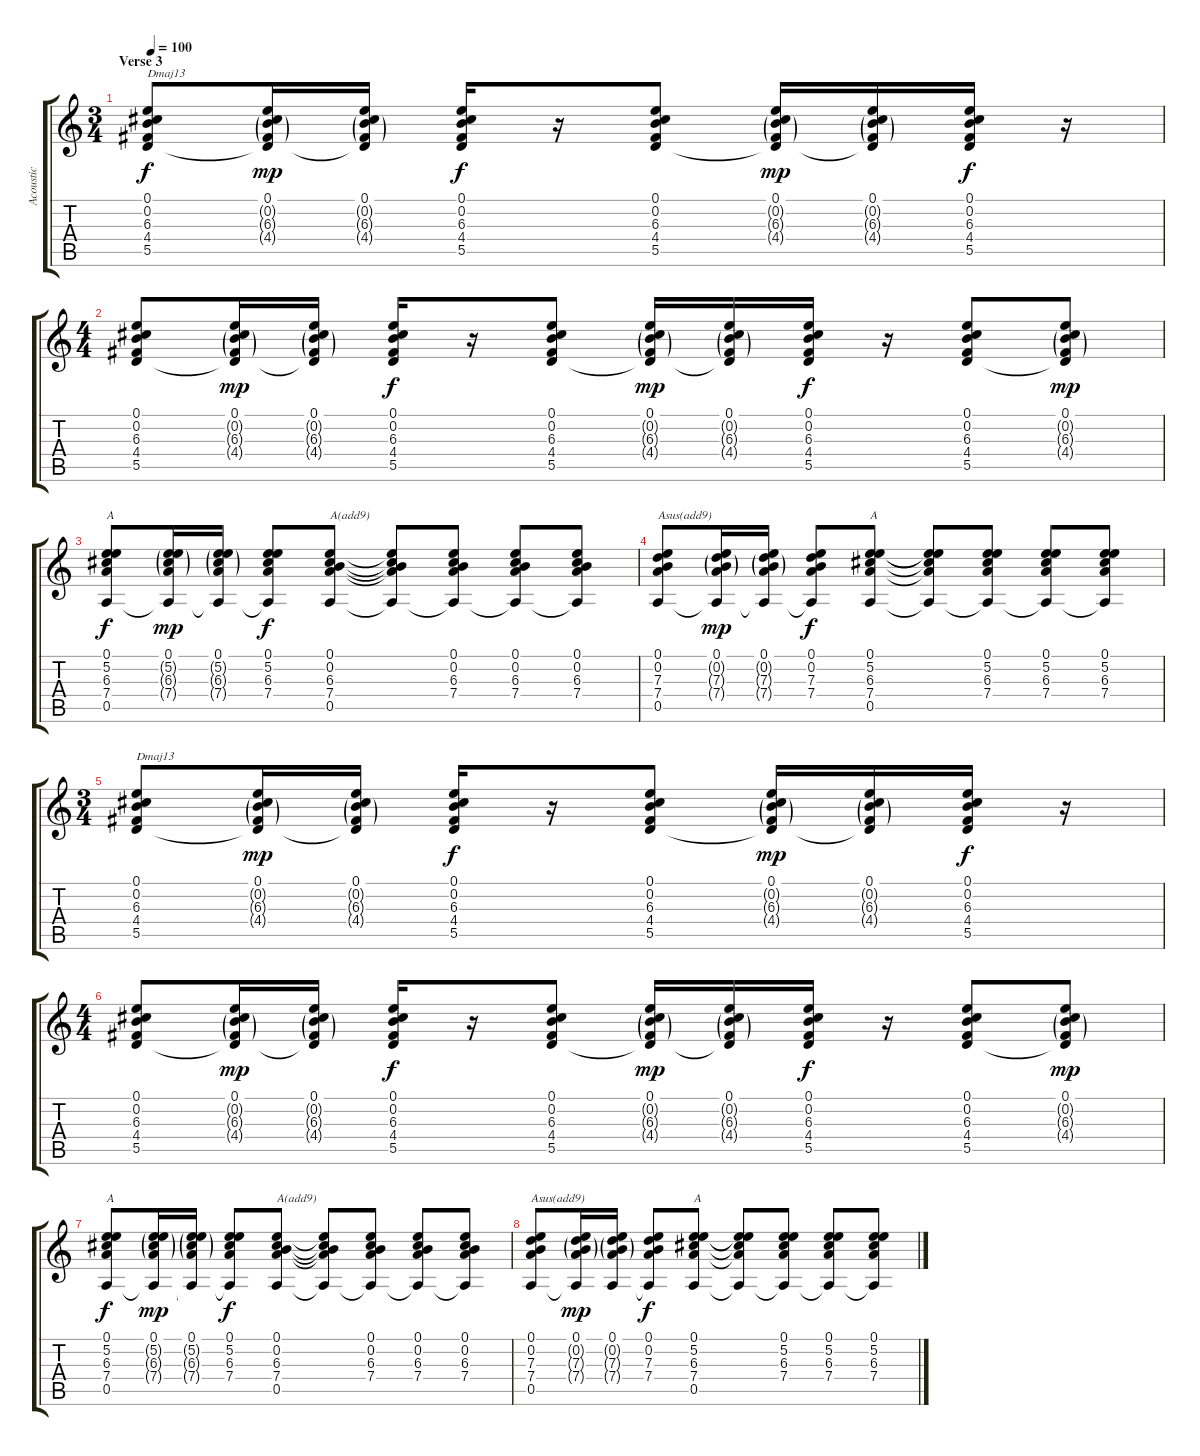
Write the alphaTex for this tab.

\track ("Acoustic" "Acoustic") {instrument acousticguitarsteel}
\staff {score tabs}
\tuning (E4 B3 G3 D3 A2 E2) {hide}
\ts (3 4)
\section ("" "Verse 3")
\tempo 100
\clef g2
\ks c
(0.1 0.2 6.3 4.4 5.5).8{txt "Dmaj13" dy f} (0.1 0.2{g} 6.3{g} 4.4{g} 5.5{t}).16{dy mp} (0.1 0.2{g} 6.3{g} 4.4{g} 5.5{t}).16 (0.1 0.2 6.3 4.4 5.5).16{dy f} r.16 (0.1 0.2 6.3 4.4 5.5).8 (0.1 0.2{g} 6.3{g} 4.4{g} 5.5{t}).16{dy mp} (0.1 0.2{g} 6.3{g} 4.4{g} 5.5{t}).16 (0.1 0.2 6.3 4.4 5.5).16{dy f} r.16 |
\ts (4 4)
(0.1 0.2 6.3 4.4 5.5).8 (0.1 0.2{g} 6.3{g} 4.4{g} 5.5{t}).16{dy mp} (0.1 0.2{g} 6.3{g} 4.4{g} 5.5{t}).16 (0.1 0.2 6.3 4.4 5.5).16{dy f} r.16 (0.1 0.2 6.3 4.4 5.5).8 (0.1 0.2{g} 6.3{g} 4.4{g} 5.5{t}).16{dy mp} (0.1 0.2{g} 6.3{g} 4.4{g} 5.5{t}).16 (0.1 0.2 6.3 4.4 5.5).16{dy f} r.16 (0.1 0.2 6.3 4.4 5.5).8 (0.1 0.2{g} 6.3{g} 4.4{g} 5.5{t}).8{dy mp} |
(0.1 5.2 6.3 7.4 0.5).8{txt "A" dy f} (0.1 5.2{g} 6.3{g} 7.4{g} 0.5{t}).16{dy mp} (0.1 5.2{g} 6.3{g} 7.4{g} 0.5{t}).16 (0.1 5.2 6.3 7.4 0.5{t}).8{dy f} (0.1 0.2 6.3 7.4 0.5).8{txt "A(add9)"} (0.1{t} 0.2{t} 6.3{t} 7.4{t} 0.5{t}).8 (0.1 0.2 6.3 7.4 0.5{t}).8 (0.1 0.2 6.3 7.4 0.5{t}).8 (0.1 0.2 6.3 7.4 0.5{t}).8 |
(0.1 0.2 7.3 7.4 0.5).8{txt "Asus(add9)"} (0.1 0.2{g} 7.3{g} 7.4{g} 0.5{t}).16{dy mp} (0.1 0.2{g} 7.3{g} 7.4{g} 0.5{t}).16 (0.1 0.2 7.3 7.4 0.5{t}).8{dy f} (0.1 5.2 6.3 7.4 0.5).8{txt "A"} (0.1{t} 5.2{t} 6.3{t} 7.4{t} 0.5{t}).8 (0.1 5.2 6.3 7.4 0.5{t}).8 (0.1 5.2 6.3 7.4 0.5{t}).8 (0.1 5.2 6.3 7.4 0.5{t}).8 |
\ts (3 4)
(0.1 0.2 6.3 4.4 5.5).8{txt "Dmaj13"} (0.1 0.2{g} 6.3{g} 4.4{g} 5.5{t}).16{dy mp} (0.1 0.2{g} 6.3{g} 4.4{g} 5.5{t}).16 (0.1 0.2 6.3 4.4 5.5).16{dy f} r.16 (0.1 0.2 6.3 4.4 5.5).8 (0.1 0.2{g} 6.3{g} 4.4{g} 5.5{t}).16{dy mp} (0.1 0.2{g} 6.3{g} 4.4{g} 5.5{t}).16 (0.1 0.2 6.3 4.4 5.5).16{dy f} r.16 |
\ts (4 4)
(0.1 0.2 6.3 4.4 5.5).8 (0.1 0.2{g} 6.3{g} 4.4{g} 5.5{t}).16{dy mp} (0.1 0.2{g} 6.3{g} 4.4{g} 5.5{t}).16 (0.1 0.2 6.3 4.4 5.5).16{dy f} r.16 (0.1 0.2 6.3 4.4 5.5).8 (0.1 0.2{g} 6.3{g} 4.4{g} 5.5{t}).16{dy mp} (0.1 0.2{g} 6.3{g} 4.4{g} 5.5{t}).16 (0.1 0.2 6.3 4.4 5.5).16{dy f} r.16 (0.1 0.2 6.3 4.4 5.5).8 (0.1 0.2{g} 6.3{g} 4.4{g} 5.5{t}).8{dy mp} |
(0.1 5.2 6.3 7.4 0.5).8{txt "A" dy f} (0.1 5.2{g} 6.3{g} 7.4{g} 0.5{t}).16{dy mp} (0.1 5.2{g} 6.3{g} 7.4{g} 0.5{t}).16 (0.1 5.2 6.3 7.4 0.5{t}).8{dy f} (0.1 0.2 6.3 7.4 0.5).8{txt "A(add9)"} (0.1{t} 0.2{t} 6.3{t} 7.4{t} 0.5{t}).8 (0.1 0.2 6.3 7.4 0.5{t}).8 (0.1 0.2 6.3 7.4 0.5{t}).8 (0.1 0.2 6.3 7.4 0.5{t}).8 |
(0.1 0.2 7.3 7.4 0.5).8{txt "Asus(add9)"} (0.1 0.2{g} 7.3{g} 7.4{g} 0.5{t}).16{dy mp} (0.1 0.2{g} 7.3{g} 7.4{g} 0.5{t}).16 (0.1 0.2 7.3 7.4 0.5{t}).8{dy f} (0.1 5.2 6.3 7.4 0.5).8{txt "A"} (0.1{t} 5.2{t} 6.3{t} 7.4{t} 0.5{t}).8 (0.1 5.2 6.3 7.4 0.5{t}).8 (0.1 5.2 6.3 7.4 0.5{t}).8 (0.1 5.2 6.3 7.4 0.5{t}).8
